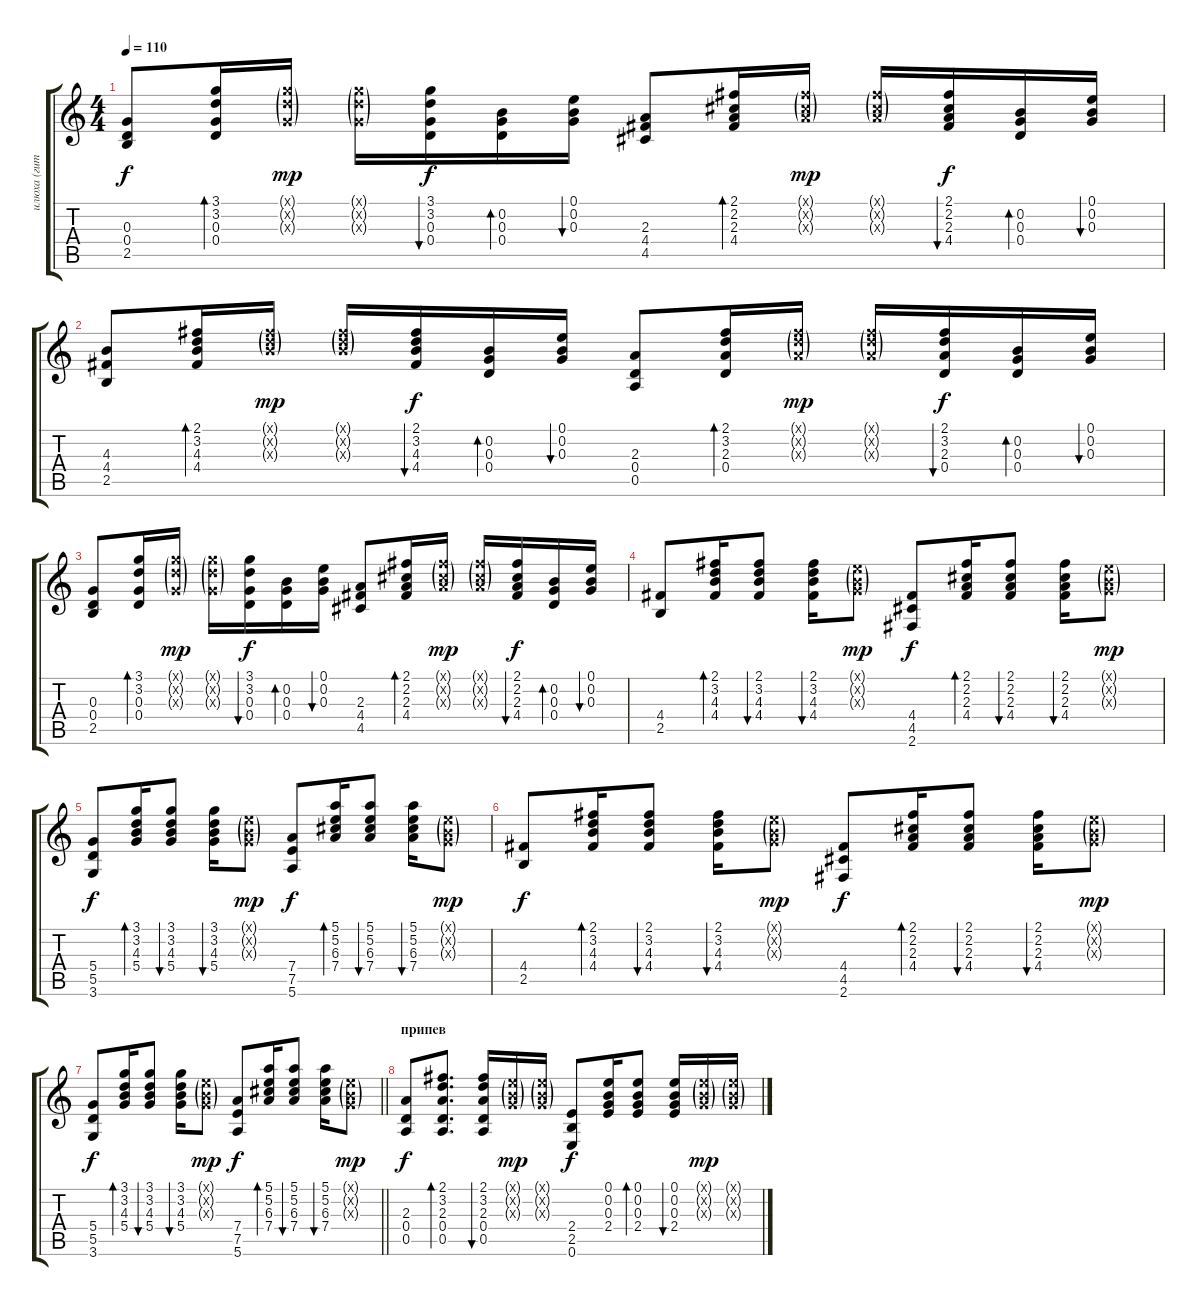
\track ("илюха (гитара)" "илюха (гит") {instrument acousticguitarsteel}
\staff {score tabs}
\tuning (E4 B3 G3 D3 A2 E2) {hide}
\ts (4 4)
\tempo 110
\clef g2
\ks c
(0.3 0.4 2.5).8{dy f} (3.1 3.2 0.3 0.4).16{bd 30} (3.1{g x} 3.2{g x} 0.3{g x}).16{dy mp} (3.1{g x} 3.2{g x} 0.3{g x}).16 (3.1 3.2 0.3 0.4).16{bu 30 dy f} (0.2 0.3 0.4).16{bd 30} (0.1 0.2 0.3).16{bu 30} (2.3 4.4 4.5).8 (2.1 2.2 2.3 4.4).16{bd 30} (2.1{g x} 2.2{g x} 2.3{g x}).16{dy mp} (2.1{g x} 2.2{g x} 2.3{g x}).16 (2.1 2.2 2.3 4.4).16{bu 30 dy f} (0.2 0.3 0.4).16{bd 30} (0.1 0.2 0.3).16{bu 30} |
(4.3 4.4 2.5).8 (2.1 3.2 4.3 4.4).16{bd 30} (2.1{g x} 3.2{g x} 4.3{g x}).16{dy mp} (2.1{g x} 3.2{g x} 4.3{g x}).16 (2.1 3.2 4.3 4.4).16{bu 30 dy f} (0.2 0.3 0.4).16{bd 30} (0.1 0.2 0.3).16{bu 30} (2.3 0.4 0.5).8 (2.1 3.2 2.3 0.4).16{bd 30} (2.1{g x} 3.2{g x} 2.3{g x}).16{dy mp} (2.1{g x} 3.2{g x} 2.3{g x}).16 (2.1 3.2 2.3 0.4).16{bu 30 dy f} (0.2 0.3 0.4).16{bd 30} (0.1 0.2 0.3).16{bu 30} |
(0.3 0.4 2.5).8 (3.1 3.2 0.3 0.4).16{bd 30} (3.1{g x} 3.2{g x} 0.3{g x}).16{dy mp} (3.1{g x} 3.2{g x} 0.3{g x}).16 (3.1 3.2 0.3 0.4).16{bu 30 dy f} (0.2 0.3 0.4).16{bd 30} (0.1 0.2 0.3).16{bu 30} (2.3 4.4 4.5).8 (2.1 2.2 2.3 4.4).16{bd 30} (2.1{g x} 2.2{g x} 2.3{g x}).16{dy mp} (2.1{g x} 2.2{g x} 2.3{g x}).16 (2.1 2.2 2.3 4.4).16{bu 30 dy f} (0.2 0.3 0.4).16{bd 30} (0.1 0.2 0.3).16{bu 30} |
(4.4 2.5).8 (2.1 3.2 4.3 4.4).16{bd 30} (2.1 3.2 4.3 4.4).8{bu 30} (2.1 3.2 4.3 4.4).16{bu 30} (0.1{g x} 0.2{g x} 0.3{g x}).8{dy mp} (4.4 4.5 2.6).8{dy f} (2.1 2.2 2.3 4.4).16{bd 30} (2.1 2.2 2.3 4.4).8{bu 30} (2.1 2.2 2.3 4.4).16{bu 30} (0.1{g x} 0.2{g x} 0.3{g x}).8{dy mp} |
(5.4 5.5 3.6).8{dy f} (3.1 3.2 4.3 5.4).16{bd 30} (3.1 3.2 4.3 5.4).8{bu 30} (3.1 3.2 4.3 5.4).16{bu 30} (0.1{g x} 0.2{g x} 0.3{g x}).8{dy mp} (7.4 7.5 5.6).8{dy f} (5.1 5.2 6.3 7.4).16{bd 30} (5.1 5.2 6.3 7.4).8{bu 30} (5.1 5.2 6.3 7.4).16{bu 30} (0.1{g x} 0.2{g x} 0.3{g x}).8{dy mp} |
(4.4 2.5).8{dy f} (2.1 3.2 4.3 4.4).16{bd 30} (2.1 3.2 4.3 4.4).8{bu 30} (2.1 3.2 4.3 4.4).16{bu 30} (0.1{g x} 0.2{g x} 0.3{g x}).8{dy mp} (4.4 4.5 2.6).8{dy f} (2.1 2.2 2.3 4.4).16{bd 30} (2.1 2.2 2.3 4.4).8{bu 30} (2.1 2.2 2.3 4.4).16{bu 30} (0.1{g x} 0.2{g x} 0.3{g x}).8{dy mp} |
\barLineRight lightlight
(5.4 5.5 3.6).8{dy f} (3.1 3.2 4.3 5.4).16{bd 30} (3.1 3.2 4.3 5.4).8{bu 30} (3.1 3.2 4.3 5.4).16{bu 30} (0.1{g x} 0.2{g x} 0.3{g x}).8{dy mp} (7.4 7.5 5.6).8{dy f} (5.1 5.2 6.3 7.4).16{bd 30} (5.1 5.2 6.3 7.4).8{bu 30} (5.1 5.2 6.3 7.4).16{bu 30} (0.1{g x} 0.2{g x} 0.3{g x}).8{dy mp} |
\section ("" "припев")
(2.3 0.4 0.5).8{dy f} (2.1 3.2 2.3 0.4 0.5).8{d bd 30} (2.1 3.2 2.3 0.4 0.5).16{bu 30} (0.1{g x} 0.2{g x} 0.3{g x}).16{dy mp} (0.1{g x} 0.2{g x} 0.3{g x}).16 (2.4 2.5 0.6).8{dy f} (0.1 0.2 0.3 2.4).16 (0.1 0.2 0.3 2.4).8{bd 30} (0.1 0.2 0.3 2.4).16{bu 30} (0.1{g x} 0.2{g x} 0.3{g x}).16{dy mp} (0.1{g x} 0.2{g x} 0.3{g x}).16
